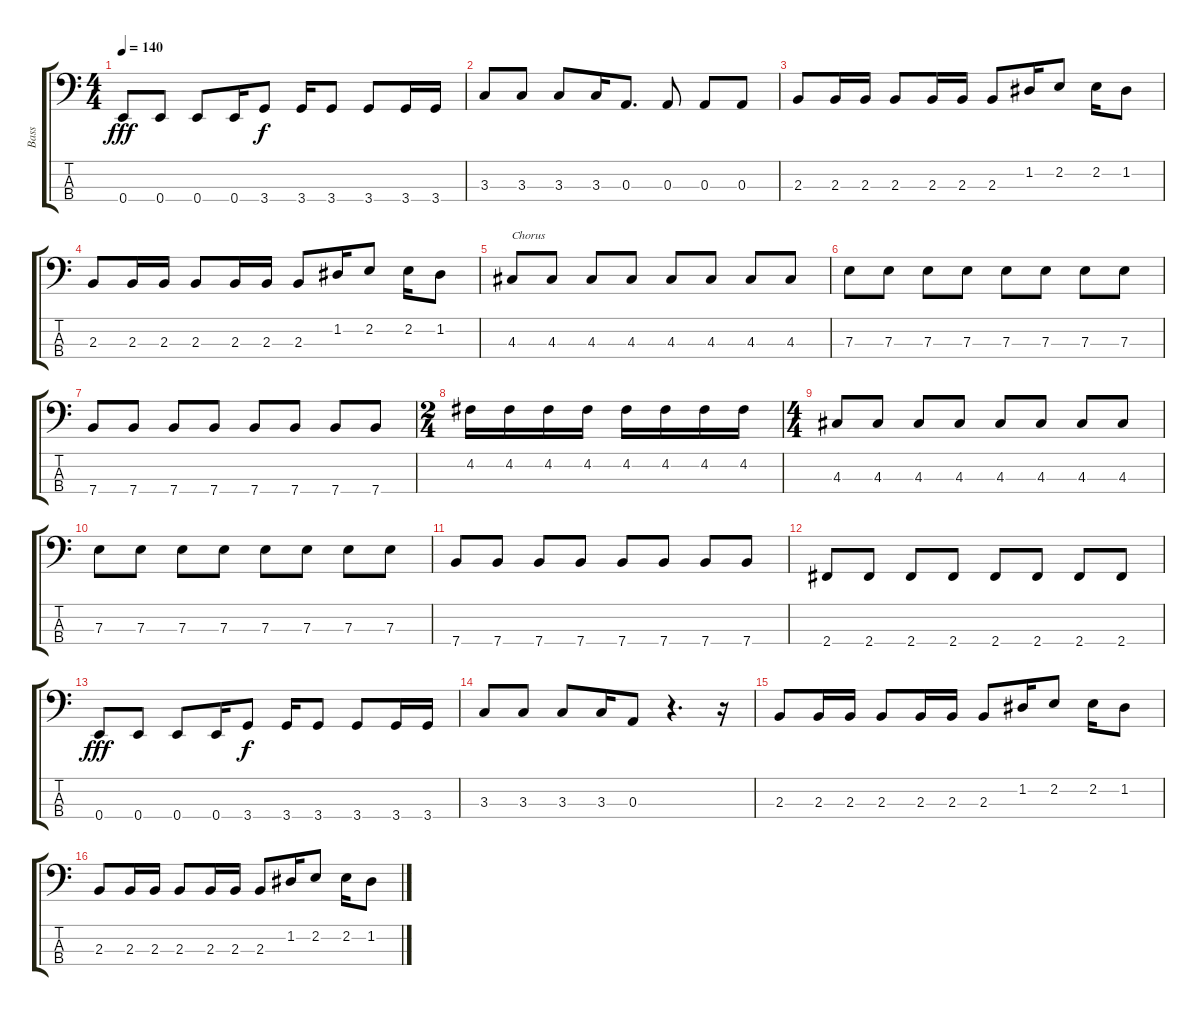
\track ("Bass" "Bass") {instrument electricbasspick}
\staff {score tabs}
\tuning (G2 D2 A1 E1) {hide}
\ts (4 4)
\tempo 140
\clef f4
\ks c
0.4.8{dy fff} 0.4.8 0.4.8 0.4.16 3.4.8{dy f} 3.4.16 3.4.8 3.4.8 3.4.16 3.4.16 |
3.3.8 3.3.8 3.3.8 3.3.16 0.3.8{d} 0.3.8 0.3.8 0.3.8 |
2.3.8 2.3.16 2.3.16 2.3.8 2.3.16 2.3.16 2.3.8 1.2.16 2.2.8 2.2.16 1.2.8 |
2.3.8 2.3.16 2.3.16 2.3.8 2.3.16 2.3.16 2.3.8 1.2.16 2.2.8 2.2.16 1.2.8 |
4.3.8{txt "Chorus"} 4.3.8 4.3.8 4.3.8 4.3.8 4.3.8 4.3.8 4.3.8 |
7.3.8 7.3.8 7.3.8 7.3.8 7.3.8 7.3.8 7.3.8 7.3.8 |
7.4.8 7.4.8 7.4.8 7.4.8 7.4.8 7.4.8 7.4.8 7.4.8 |
\ts (2 4)
4.2.16 4.2.16 4.2.16 4.2.16 4.2.16 4.2.16 4.2.16 4.2.16 |
\ts (4 4)
4.3.8 4.3.8 4.3.8 4.3.8 4.3.8 4.3.8 4.3.8 4.3.8 |
7.3.8 7.3.8 7.3.8 7.3.8 7.3.8 7.3.8 7.3.8 7.3.8 |
7.4.8 7.4.8 7.4.8 7.4.8 7.4.8 7.4.8 7.4.8 7.4.8 |
2.4.8 2.4.8 2.4.8 2.4.8 2.4.8 2.4.8 2.4.8 2.4.8 |
0.4.8{dy fff} 0.4.8 0.4.8 0.4.16 3.4.8{dy f} 3.4.16 3.4.8 3.4.8 3.4.16 3.4.16 |
3.3.8 3.3.8 3.3.8 3.3.16 0.3.8 r.4{d} r.16 |
2.3.8 2.3.16 2.3.16 2.3.8 2.3.16 2.3.16 2.3.8 1.2.16 2.2.8 2.2.16 1.2.8 |
2.3.8 2.3.16 2.3.16 2.3.8 2.3.16 2.3.16 2.3.8 1.2.16 2.2.8 2.2.16 1.2.8
